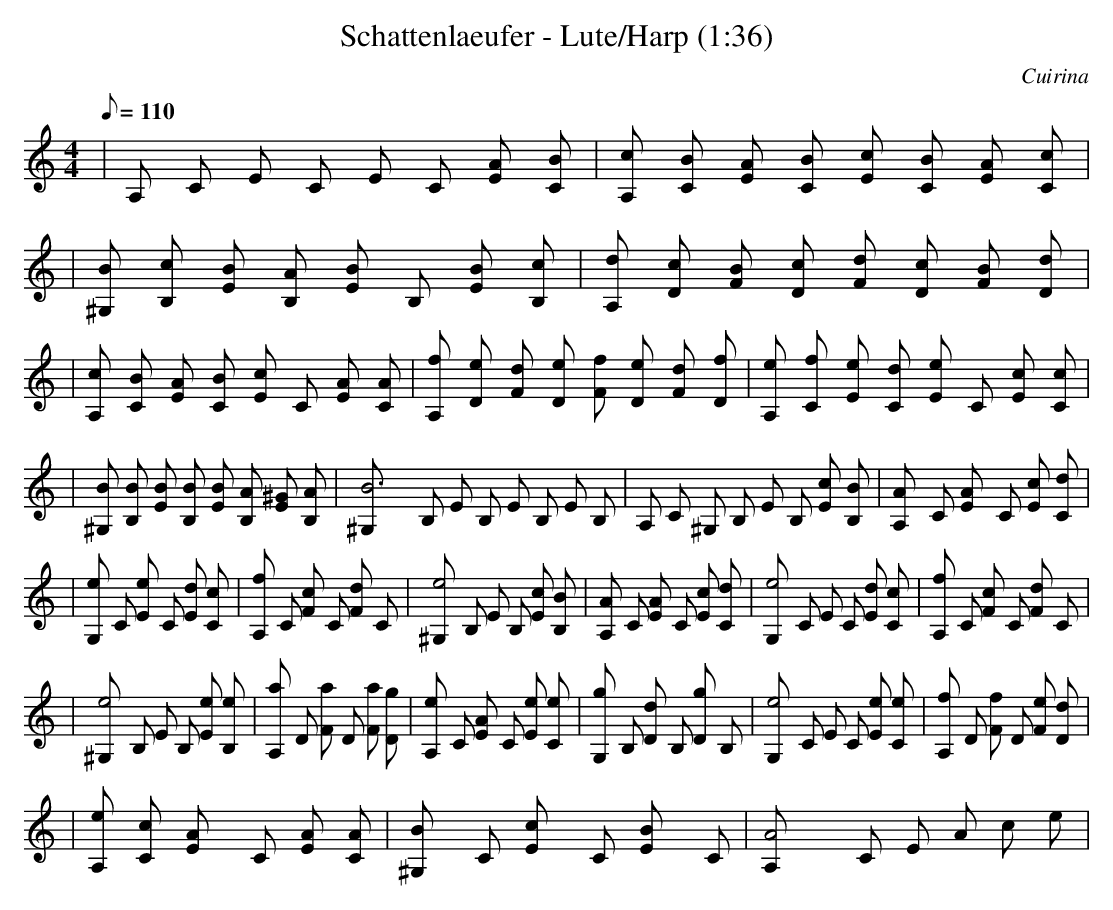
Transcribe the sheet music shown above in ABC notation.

X:1
T:Schattenlaeufer - Lute/Harp (1:36)
C:Cuirina
M:4/4
L:1/8
Q:110
K:C
| A, C E C E C [AE] [BC] | [cA,] [BC] [AE] [BC] [cE] [BC] [AE] [cC] |
| [B^G,] [cB,] [BE] [AB,] [BE] B, [BE] [cB,] | [dA,] [cD] [BF] [cD] [dF] [cD] [BF] [dD] |
| [cA,] [BC] [AE] [BC] [cE] C [AE] [AC] | [fA,] [eD] [dF] [eD] [fF] [eD] [dF] [fD] | [eA,] [fC] [eE] [dC] [eE] C [cE] [cC] |
| [B^G,] [BB,] [BE] [BB,] [BE] [AB,] [^GE] [AB,] | [B6^G,] B, E B, E B, E B, | A, C ^G, B, E B, [cE] [BB,] | [A2A,] C [A2E] C [cE] [dC] |
| [e2G,] C [e2E] C [dE] [cC] | [f2A,] C [c2F] C [d2F] C | [e4^G,] B, E B, [cE] [BB,] | [A2A,] C [A2E] C [cE] [dC] | [e4G,] C E C [dE] [cC] | [f2A,] C [c2F] C [d2F] C |
| [e4^G,] B, E B, [eE] [eB,] | [a2A,] D [a2F] D [aF] [gD] | [e2A,] C [A2E] C [eE] [eC] | [g2G,] B, [d2D] B, [g2D] B, | [e4G,] C E C [eE] [eC] | [f2A,] D [f2F] D [eF] [dD] |
| [eA,] [cC] [A2E] C [AE] [AC] | [B2^G,] C [c2E] C [B2E] C | [A4A,] C E A c e |

| A, C E C E C [AE] [BC] | [cA,] [BC] [AE] [BC] [cE] [BC] [AE] [cC] |
| [B^G,] [cB,] [BE] [AB,] [BE] B, [BE] [cB,] | [dA,] [cD] [BF] [cD] [dF] [cD] [BF] [dD] |
| [cA,] [BC] [AE] [BC] [cE] C [AE] [AC] | [fA,] [eD] [dF] [eD] [fF] [eD] [dF] [fD] | [eA,] [fC] [eE] [dC] [eE] C [cE] [cC] |
| [B^G,] [BB,] [BE] [BB,] [BE] [AB,] [^GE] [AB,] | [B6^G,] B, E B, E B, E B, | A, C ^G, B, E B, [cE] [BB,] | [A2A,] C [A2E] C [cE] [dC] |
| [e2G,] C [e2E] C [dE] [cC] | [f2A,] C [c2F] C [d2F] C | [e4^G,] B, E B, [cE] [BB,] | [A2A,] C [A2E] C [cE] [dC] | [e4G,] C E C [dE] [cC] | [f2A,] C [c2F] C [d2F] C |
| [e4^G,] B, E B, [eE] [eB,] | [a2A,] D [a2F] D [aF] [gD] | [e2A,] C [A2E] C [eE] [eC] | [g2G,] B, [d2D] B, [g2D] B, | [e4G,] C E C [eE] [eC] | [f2A,] D [f2F] D [eF] [dD] |
| [eA,] [cC] [A2E] C [AE] [AC] | [B2^G,] C [c2E] C [B2E] C | [A4A,] C E C E C | [A,CE]
